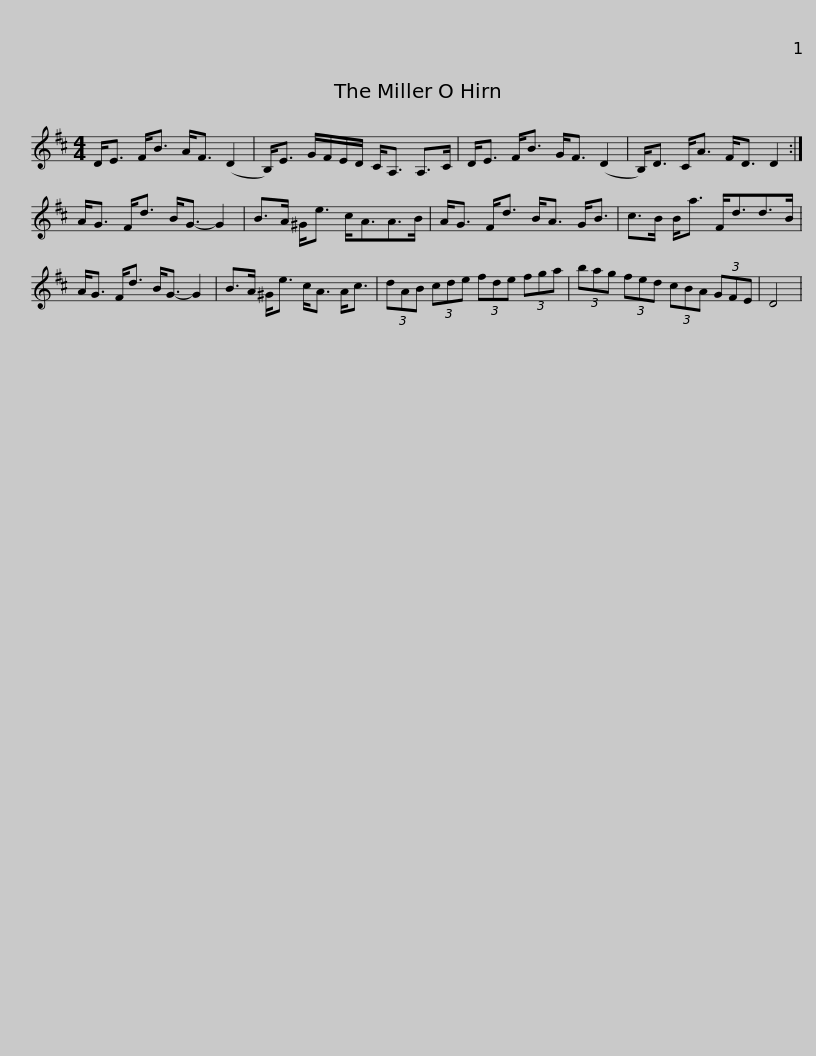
X:1
L:1/8
M:4/4
I:linebreak $
K:D
V:1 treble
V:1
 D<E F<B A<F (D2 | B,<)E G/F/E/D/ C<A, A,>C | D<E F<B G<F (D2 | B,<)D C<A F<D D2 :|$ A<G F<d B<G- G2 | %5
 B>A ^G<e c<AA>B | A<G F<d B<A G<B | c>B B<a F<dd>B |$ A<G F<d B<G- G2 | B>A ^G<e c<A A<c | %10
 (3dAB (3cde (3fde (3fga | (3bag (3fed (3cBA (3GFE | D4 | %13
